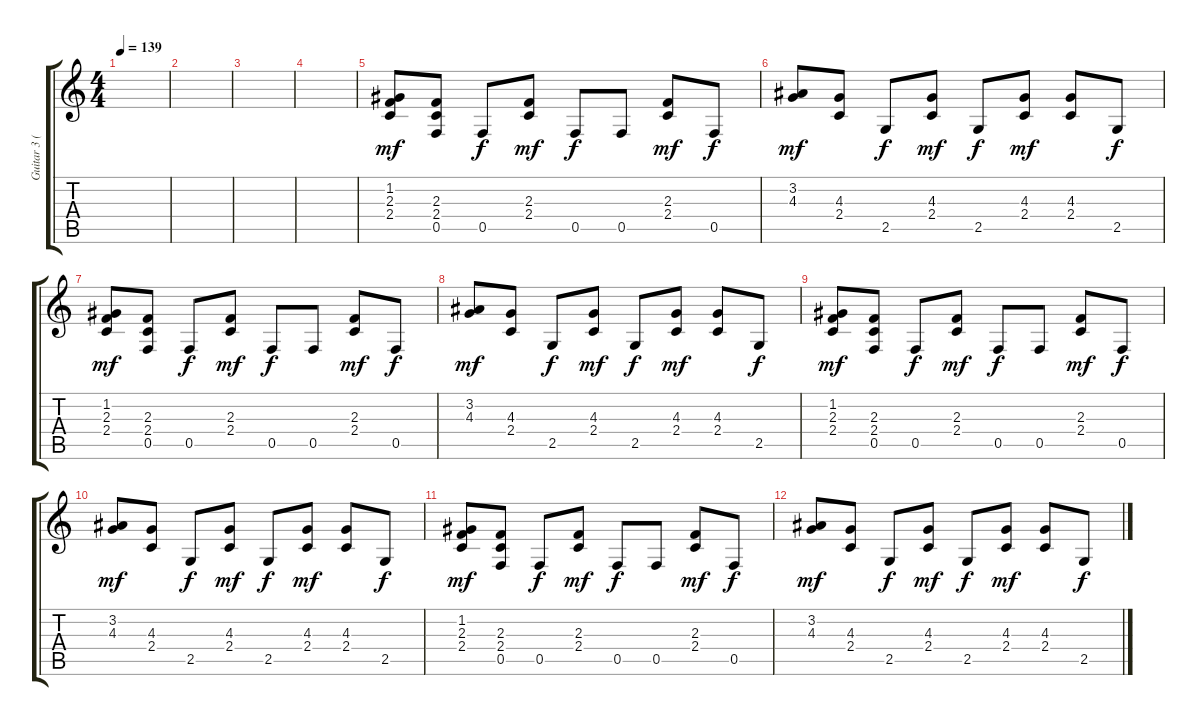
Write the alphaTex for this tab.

\track ("Guitar 3 (Rhytm)" "Guitar 3 (") {instrument distortionguitar}
\staff {score tabs}
\tuning (C4 G3 Eb3 Bb2 F2 C2) {hide}
\ts (4 4)
\tempo 139
\clef g2
\ks c
|
|
|
|
(1.2 2.3 2.4).8{dy mf balance 3} (2.3 2.4 0.5).8 0.5.8{dy f} (2.3 2.4).8{dy mf} 0.5.8{dy f} 0.5.8 (2.3 2.4).8{dy mf} 0.5.8{dy f} |
(3.2 4.3).8{dy mf} (4.3 2.4).8 2.5.8{dy f} (4.3 2.4).8{dy mf} 2.5.8{dy f} (4.3 2.4).8{dy mf} (4.3 2.4).8 2.5.8{dy f} |
(1.2 2.3 2.4).8{dy mf} (2.3 2.4 0.5).8 0.5.8{dy f} (2.3 2.4).8{dy mf} 0.5.8{dy f} 0.5.8 (2.3 2.4).8{dy mf} 0.5.8{dy f} |
(3.2 4.3).8{dy mf} (4.3 2.4).8 2.5.8{dy f} (4.3 2.4).8{dy mf} 2.5.8{dy f} (4.3 2.4).8{dy mf} (4.3 2.4).8 2.5.8{dy f} |
(1.2 2.3 2.4).8{dy mf} (2.3 2.4 0.5).8 0.5.8{dy f} (2.3 2.4).8{dy mf} 0.5.8{dy f} 0.5.8 (2.3 2.4).8{dy mf} 0.5.8{dy f} |
(3.2 4.3).8{dy mf} (4.3 2.4).8 2.5.8{dy f} (4.3 2.4).8{dy mf} 2.5.8{dy f} (4.3 2.4).8{dy mf} (4.3 2.4).8 2.5.8{dy f} |
(1.2 2.3 2.4).8{dy mf} (2.3 2.4 0.5).8 0.5.8{dy f} (2.3 2.4).8{dy mf} 0.5.8{dy f} 0.5.8 (2.3 2.4).8{dy mf} 0.5.8{dy f} |
(3.2 4.3).8{dy mf} (4.3 2.4).8 2.5.8{dy f} (4.3 2.4).8{dy mf} 2.5.8{dy f} (4.3 2.4).8{dy mf} (4.3 2.4).8 2.5.8{dy f}
